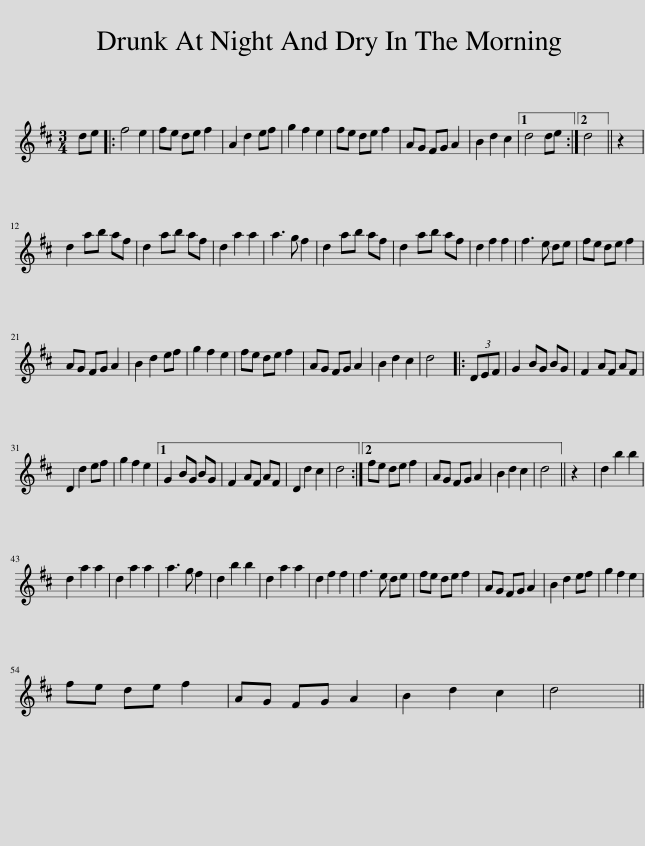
X:1
L:1/8
M:3/4
I:linebreak $
K:D
V:1 treble
V:1
 de |: f4 e2 | fe de f2 | A2 d2 ef | g2 f2 e2 | %5
 fe de f2 | AG FG A2 | B2 d2 c2 |1 d4 de :|2 d4 || %10
 z2 |$ d2 ab af | d2 ab af | d2 a2 a2 | a3 g f2 | %15
 d2 ab af | d2 ab af | d2 f2 f2 | f3 e de | fe de f2 |$ %20
 AG FG A2 | B2 d2 ef | g2 f2 e2 | fe de f2 | AG FG A2 | %25
 B2 d2 c2 | d4 |: (3DEF | G2 BG BG | F2 AF AF |$ %30
 D2 d2 ef | g2 f2 e2 |1 G2 BG BG | F2 AF AF | D2 d2 c2 | %35
 d4 :|2 fe de f2 | AG FG A2 | B2 d2 c2 | d4 || %40
 z2 | d2 b2 b2 |$ d2 a2 a2 | d2 a2 a2 | a3 g f2 | %45
 d2 b2 b2 | d2 a2 a2 | d2 f2 f2 | f3 e de | fe de f2 | %50
 AG FG A2 | B2 d2 ef | g2 f2 e2 |$ fe de f2 | AG FG A2 | %55
 B2 d2 c2 | d4 || %57
